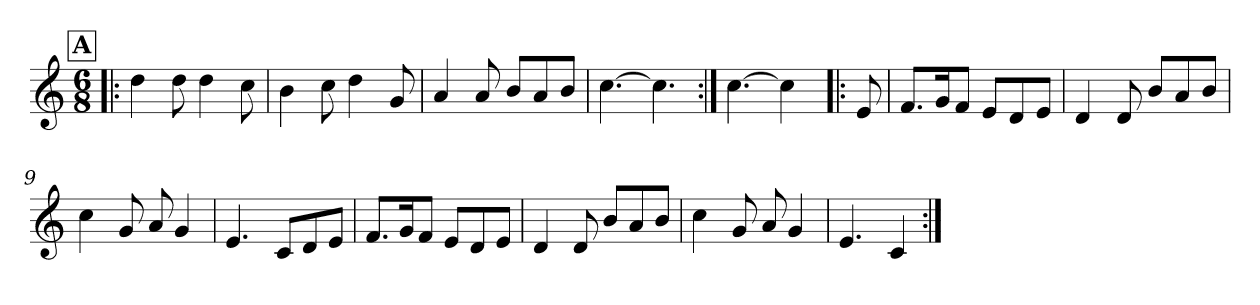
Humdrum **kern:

**kern
*part1
*staff1
*clefG2
*k[]
*M6/8
*MM180
!!LO:REH:place=s1:a:B:fs=14:t=A
=1!|:
4dd\
8dd\
4dd\
8cc\
=2
4b\
8cc\
4dd\
8g/
=3
4a/
8a/
8b/L
8a/
8b/J
=4
[4.cc\
4.cc\]
=5:|!
[4.cc\
4cc\]
=6!|:
8e/
=7
8.f/L
16g/K
8f/J
8e/L
8d/
8e/J
=8
4d/
8d/
8b/L
8a/
8b/J
=9
4cc\
8g/
8a/
4g/
!!LO:LB:g=z
=10
4.e/
8c/L
8d/
8e/J
=11
8.f/L
16g/K
8f/J
8e/L
8d/
8e/J
=12
4d/
8d/
8b/L
8a/
8b/J
=13
4cc\
8g/
8a/
4g/
=14
4.e/
4c/
=:|!
*-
